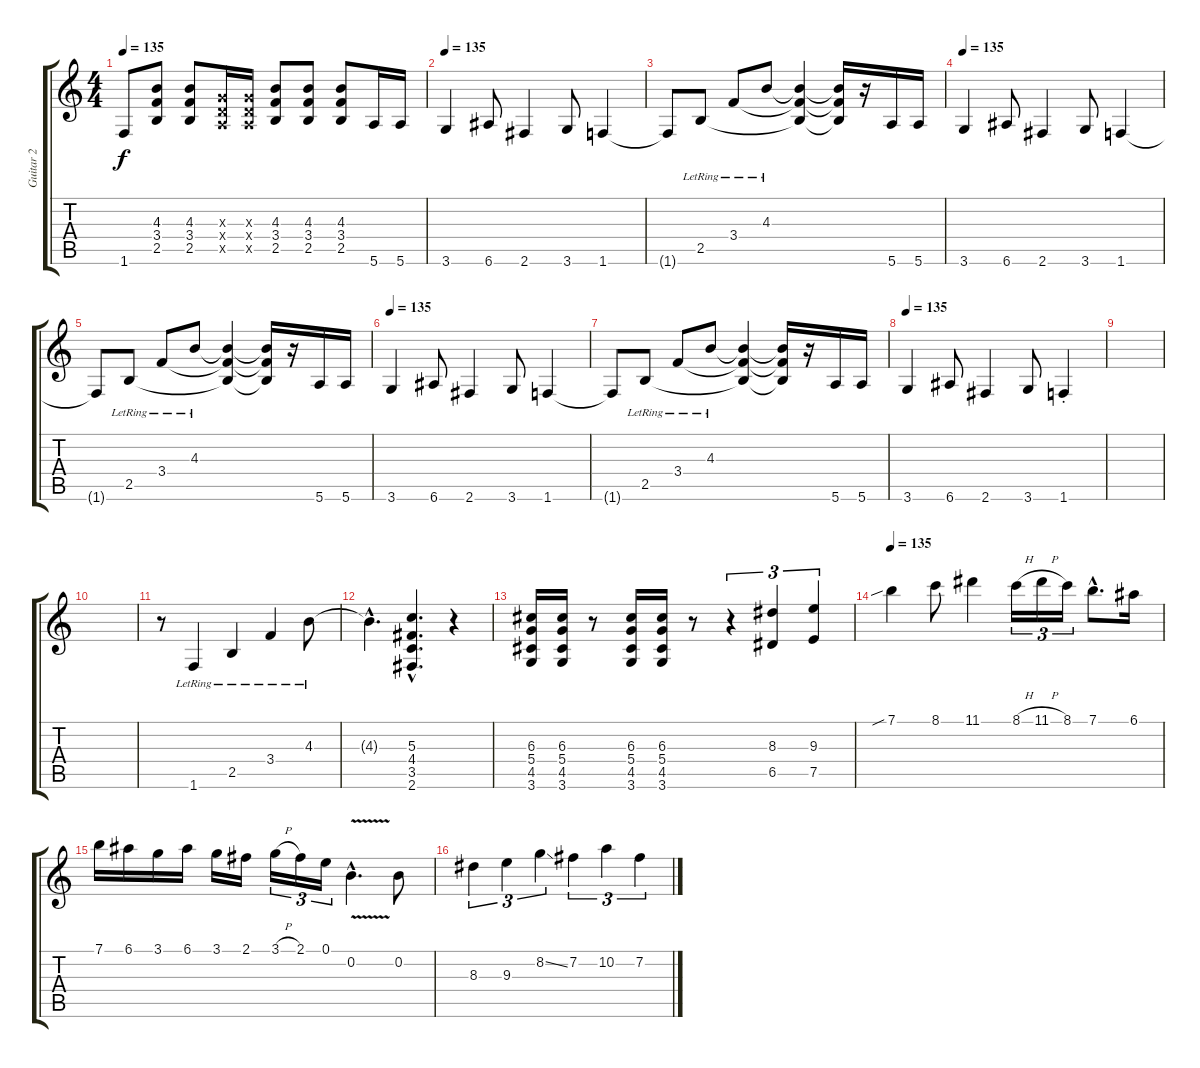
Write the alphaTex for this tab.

\track ("Guitar 2" "Guitar 2") {instrument distortionguitar}
\staff {score tabs}
\tuning (E4 B3 G3 D3 A2 E2) {hide}
\ts (4 4)
\tempo 135
\clef g2
\ks c
1.6{t}.8{dy f} (4.3 3.4 2.5).8 (4.3 3.4 2.5).8 (0.3{x} 0.4{x} 0.5{x}).16 (0.3{x} 0.4{x} 0.5{x}).16 (4.3 3.4 2.5).8 (4.3 3.4 2.5).8 (4.3 3.4 2.5).8 5.6.16 5.6.16 |
\tempo 135
3.6.4 6.6.8 2.6.4 3.6.8 1.6.4 |
1.6{t}.8 2.5{lr}.8 3.4{lr}.8 4.3{lr}.8 (4.3{t} 3.4{t} 2.5{t}).4 (4.3{t} 3.4{t} 2.5{t}).16 r.16 5.6.16 5.6.16 |
\tempo 135
3.6.4 6.6.8 2.6.4 3.6.8 1.6.4 |
1.6{t}.8 2.5{lr}.8 3.4{lr}.8 4.3{lr}.8 (4.3{t} 3.4{t} 2.5{t}).4 (4.3{t} 3.4{t} 2.5{t}).16 r.16 5.6.16 5.6.16 |
\tempo 135
3.6.4 6.6.8 2.6.4 3.6.8 1.6.4 |
1.6{t}.8 2.5{lr}.8 3.4{lr}.8 4.3{lr}.8 (4.3{t} 3.4{t} 2.5{t}).4 (4.3{t} 3.4{t} 2.5{t}).16 r.16 5.6.16 5.6.16 |
\tempo 135
3.6.4 6.6.8 2.6.4 3.6.8 1.6{st}.4 |
|
|
r.8 1.6{lr}.4 2.5{lr}.4 3.4{lr}.4 4.3{lr}.8 |
4.3{hac t}.4{d} (5.3{hac} 4.4{hac} 3.5{hac} 2.6{hac}).4{d} r.4 |
(6.3 5.4 4.5 3.6).16 (6.3 5.4 4.5 3.6).16 r.8 (6.3 5.4 4.5 3.6).16 (6.3 5.4 4.5 3.6).16 r.8 r.4{tu (3 2)} (8.3 6.5).4{tu (3 2)} (9.3 7.5).4{tu (3 2)} |
\tempo 135
7.1{sib}.4{volume 14 balance 8 instrument distortionguitar} 8.1.8 11.1.4 8.1{h}.16{tu (3 2)} 11.1{h}.16{tu (3 2)} 8.1.16{tu (3 2)} 7.1{hac}.8{d} 6.1.16 |
7.1.16 6.1.16 3.1.16 6.1.16 3.1.16 2.1.16 3.1{h}.16{tu (3 2)} 2.1.16{tu (3 2)} 0.1.16{tu (3 2)} 0.2{v hac}.4{d} 0.2.8 |
8.3.4{tu (3 2)} 9.3.4{tu (3 2)} 8.2{ss}.4{tu (3 2)} 7.2.4{tu (3 2)} 10.2.4{tu (3 2)} 7.2.4{tu (3 2)}
